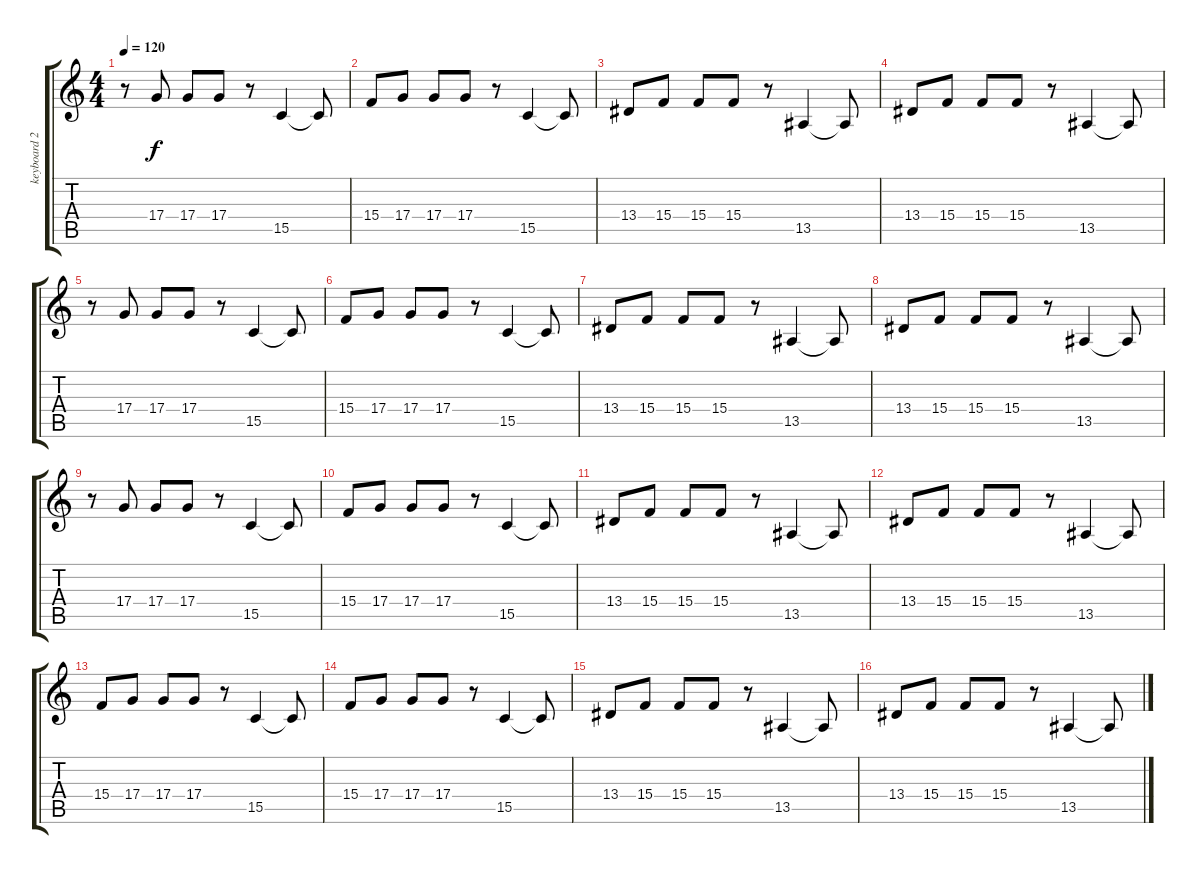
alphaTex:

\track ("keyboard 2" "keyboard 2") {instrument pad4choir}
\staff {score tabs}
\tuning (E4 B3 G3 D3 A2 E2) {hide}
\ts (4 4)
\tempo 120
\clef g2
\ks c
r.8{dy f} 17.4.8 17.4.8 17.4.8 r.8 15.5.4 15.5{t}.8 |
15.4.8 17.4.8 17.4.8 17.4.8 r.8 15.5.4 15.5{t}.8 |
13.4.8 15.4.8 15.4.8 15.4.8 r.8 13.5.4 13.5{t}.8 |
13.4.8 15.4.8 15.4.8 15.4.8 r.8 13.5.4 13.5{t}.8 |
r.8 17.4.8 17.4.8 17.4.8 r.8 15.5.4 15.5{t}.8 |
15.4.8 17.4.8 17.4.8 17.4.8 r.8 15.5.4 15.5{t}.8 |
13.4.8 15.4.8 15.4.8 15.4.8 r.8 13.5.4 13.5{t}.8 |
13.4.8 15.4.8 15.4.8 15.4.8 r.8 13.5.4 13.5{t}.8 |
r.8 17.4.8 17.4.8 17.4.8 r.8 15.5.4 15.5{t}.8 |
15.4.8 17.4.8 17.4.8 17.4.8 r.8 15.5.4 15.5{t}.8 |
13.4.8 15.4.8 15.4.8 15.4.8 r.8 13.5.4 13.5{t}.8 |
13.4.8 15.4.8 15.4.8 15.4.8 r.8 13.5.4 13.5{t}.8 |
15.4.8 17.4.8 17.4.8 17.4.8 r.8 15.5.4 15.5{t}.8 |
15.4.8 17.4.8 17.4.8 17.4.8 r.8 15.5.4 15.5{t}.8 |
13.4.8 15.4.8 15.4.8 15.4.8 r.8 13.5.4 13.5{t}.8 |
13.4.8 15.4.8 15.4.8 15.4.8 r.8 13.5.4 13.5{t}.8
